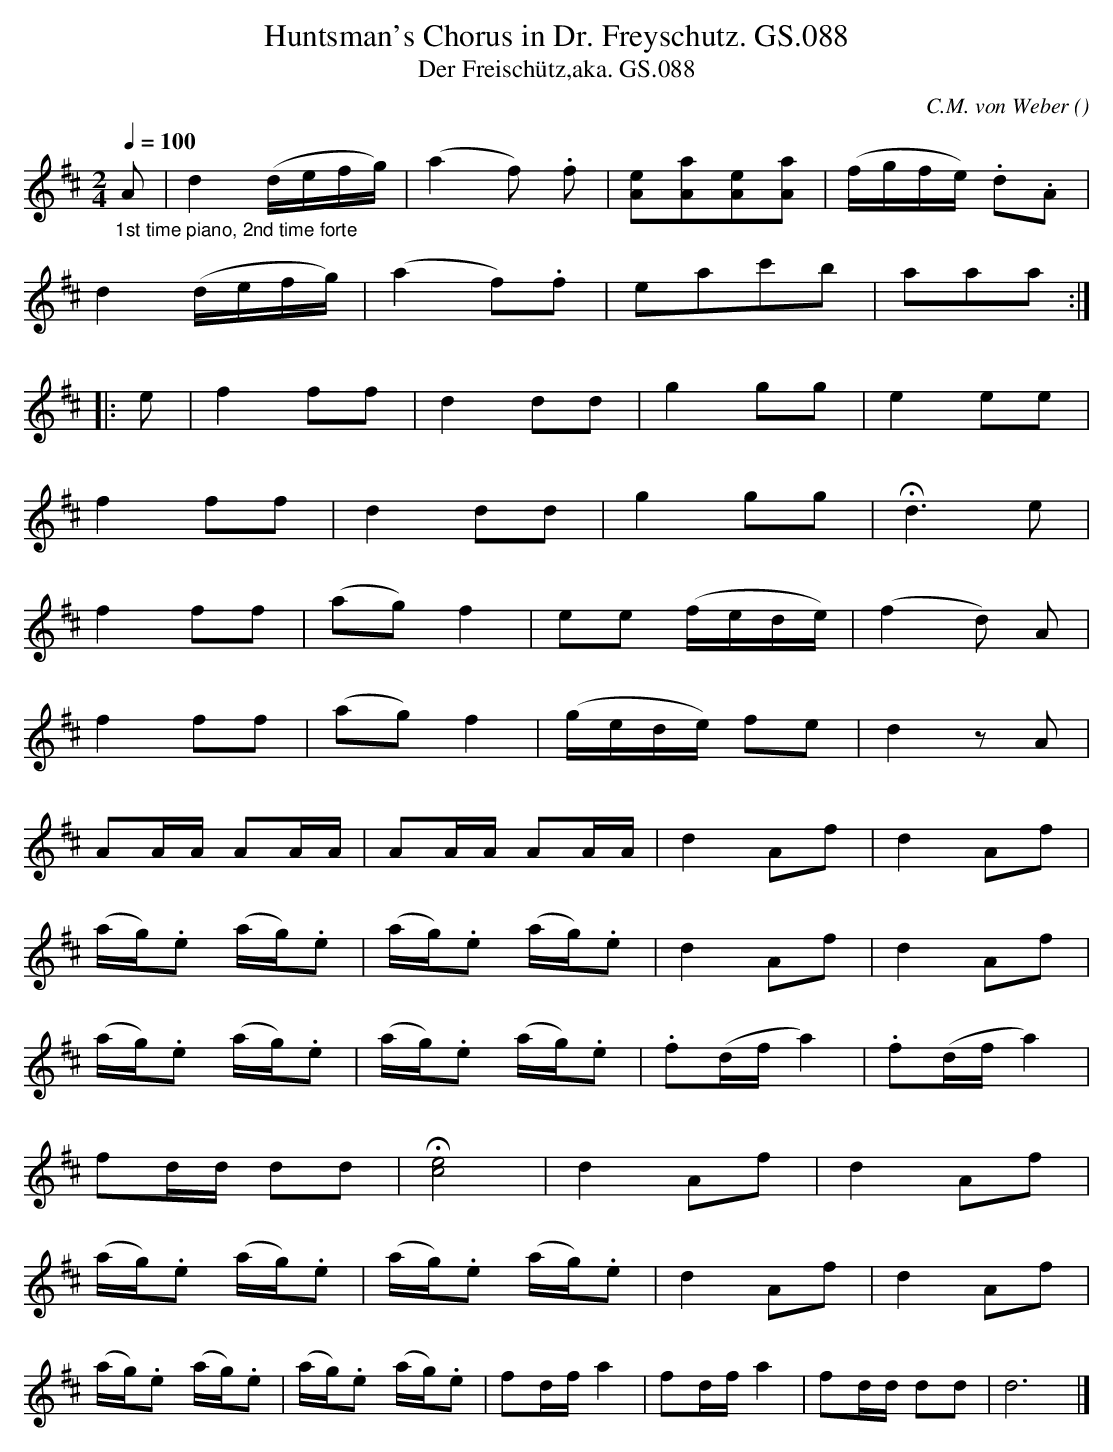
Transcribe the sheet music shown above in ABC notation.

X:1
T:Huntsman's Chorus in Dr. Freyschutz. GS.088
T:Der Freischütz,aka. GS.088
M:2/4
L:1/16
Q:1/4=100
C:C.M. von Weber
O:
K:D major
"_1st time piano, 2nd time forte"A2 | d4 (defg) | (a4 f2) .f2 |\
[A2e2][A2a2][A2e2][A2a2] | (fgfe) .d2.A2 |
d4 (defg) | (a4f2).f2 | e2a2c'2b2 | a2a2a2 :|
|: e2  | f4 f2f2 |d4 d2d2 | g4 g2g2 | e4 e2e2 |
f4 f2f2 | d4 d2d2 | g4 g2g2 | H d6 e2 |
f4 f2f2 | (a2g2) f4 | e2e2 (fede) | (f4 d2) A2 |
f4 f2f2 | (a2g2) f4 | (gede) f2e2 | d4 z2 A2 |
A2AA A2AA | A2AA A2AA | d4A2f2 | d4 A2f2 |
(ag).e2 (ag).e2 | (ag).e2 (ag).e2 | d4 A2f2 | d4 A2f2 |
(ag).e2 (ag).e2 | (ag).e2 (ag).e2 | .f2(df a4) | .f2(df a4) |
f2dd d2d2| H[c8e8] | d4 A2f2 | d4 A2f2 |
(ag).e2 (ag).e2 | (ag).e2 (ag).e2| d4 A2f2 | d4 A2f2 |
(ag).e2 (ag).e2 | (ag).e2 (ag).e2 | f2df a4 | f2dfa4 |\
f2dd d2d2 | d12|]
